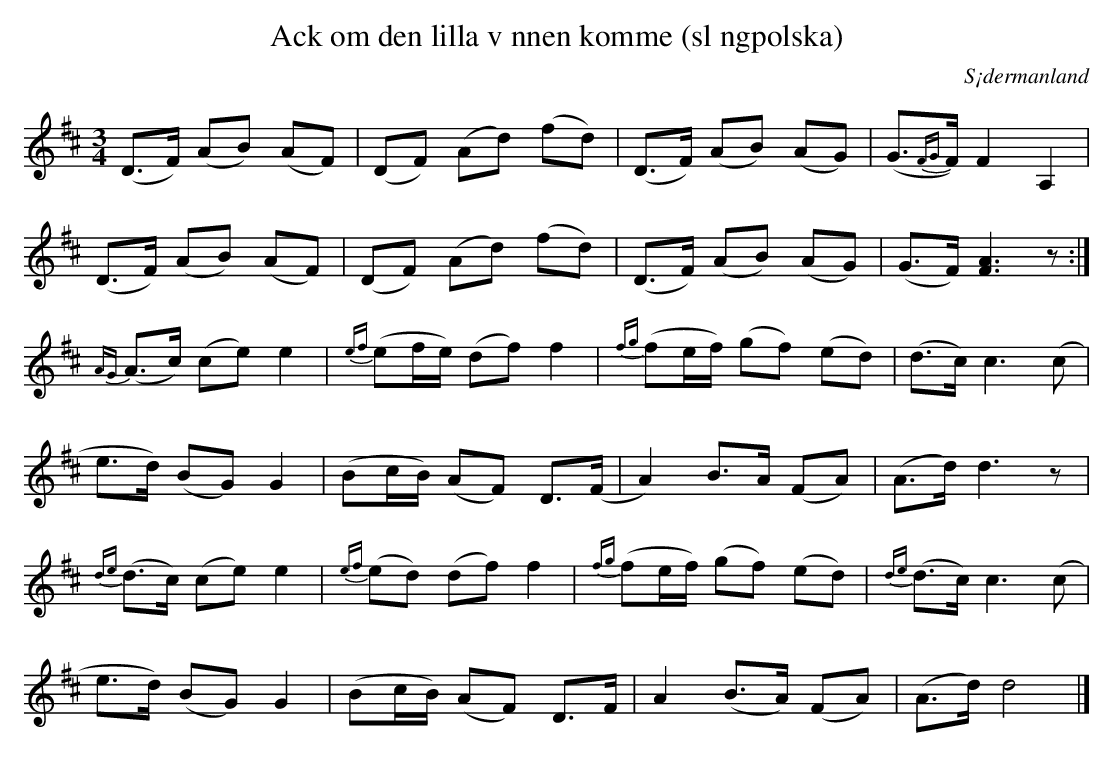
X:1
T: Ack om den lilla v nnen komme (sl ngpolska)
O: S¡dermanland
M: 3/4
L: 1/16
K: D
(D2>F2)     (A2B2) (A2F2) | (D2F2)     (A2d2) (f2d2) | (D2>F2)    (A2B2)  (A2G2) | (G2>{FG}F2) F4     A,4 |
(D2>F2)     (A2B2) (A2F2) | (D2F2)     (A2d2) (f2d2) | (D2>F2)    (A2B2)  (A2G2) | (G2>F2)     [FA]6  z2  :|
{AG}(A2>c2) (c2e2) e4     | {ef}(e2fe) (d2f2) f4     | {fg}(f2ef) (g2f2)  (e2d2) | (d2>c2)     c4>(c4     |
e2>d2)      (B2G2) G4     | (B2cB)     (A2F2) D2>(F2 | A4)        B2>A2   (F2A2) | (A2>d2)     d6     z2  |
{de}(d2>c2) (c2e2) e4     | {ef}(e2d2) (d2f2) f4     | {fg}(f2ef) (g2f2)  (e2d2) | {de}(d2>c2) c4>(c4     |
e2>d2)      (B2G2) G4     | (B2cB)     (A2F2) D2>F2  | A4         (B2>A2) (F2A2) | (A2>d2)     d8         |]
